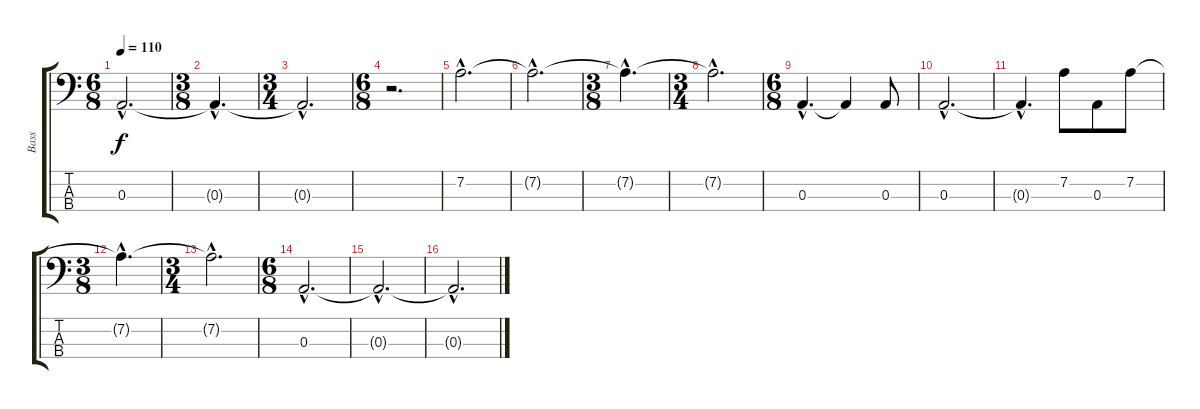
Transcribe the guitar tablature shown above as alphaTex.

\track ("Bass" "Bass") {instrument electricbasspick}
\staff {score tabs}
\tuning (G2 D2 A1 D1) {hide}
\ts (6 8)
\tempo 110
\clef f4
\ks c
0.3{hac t}.2{d dy f} |
\ts (3 8)
0.3{hac t}.4{d} |
\ts (3 4)
0.3{hac t}.2{d} |
\ts (6 8)
r.2{d} |
7.2{hac}.2{d instrument synthbass1} |
7.2{hac t}.2{d} |
\ts (3 8)
7.2{hac t}.4{d} |
\ts (3 4)
7.2{hac t}.2{d} |
\ts (6 8)
0.3{hac}.4{d} 0.3{t}.4 0.3.8 |
0.3{hac}.2{d} |
0.3{hac t}.4{d} 7.2.8 0.3.8 7.2.8 |
\ts (3 8)
7.2{hac t}.4{d} |
\ts (3 4)
7.2{hac t}.2{d} |
\ts (6 8)
0.3{hac}.2{d} |
0.3{hac t}.2{d} |
0.3{hac t}.2{d}
